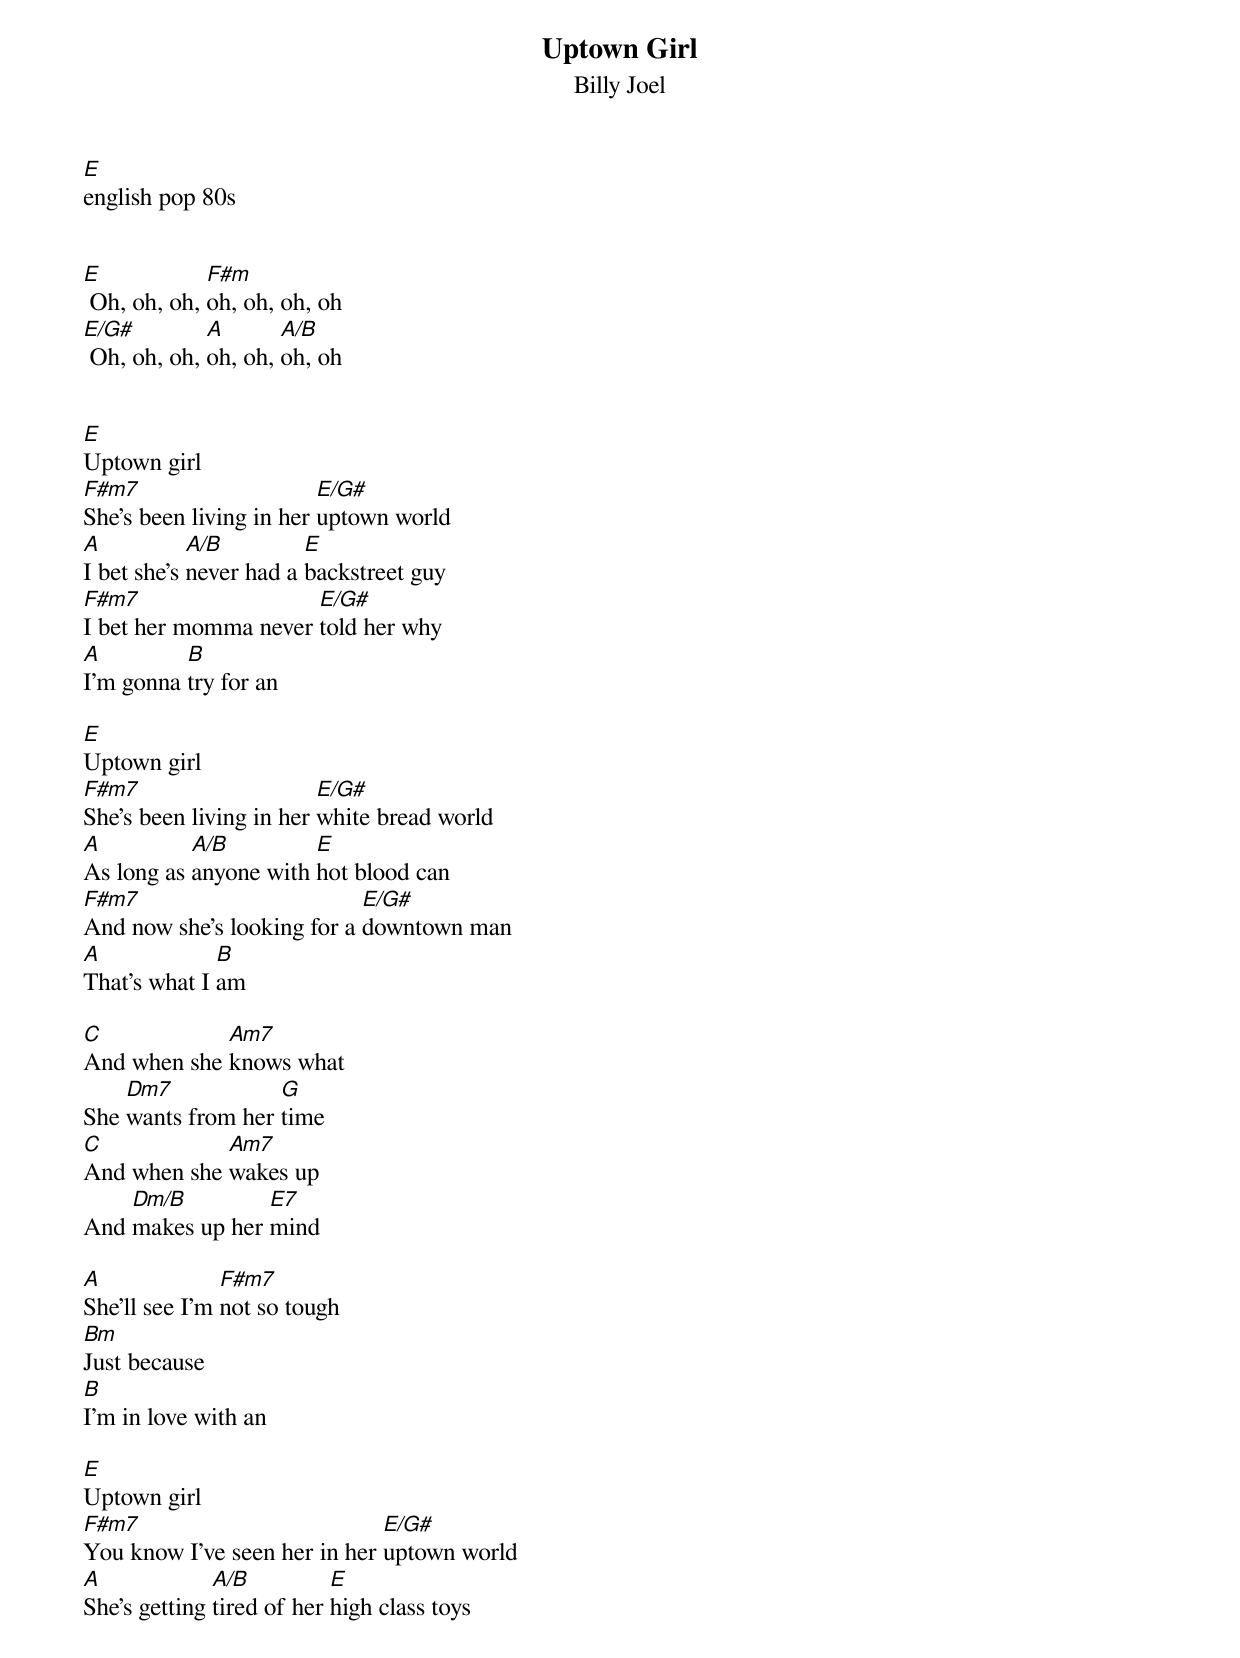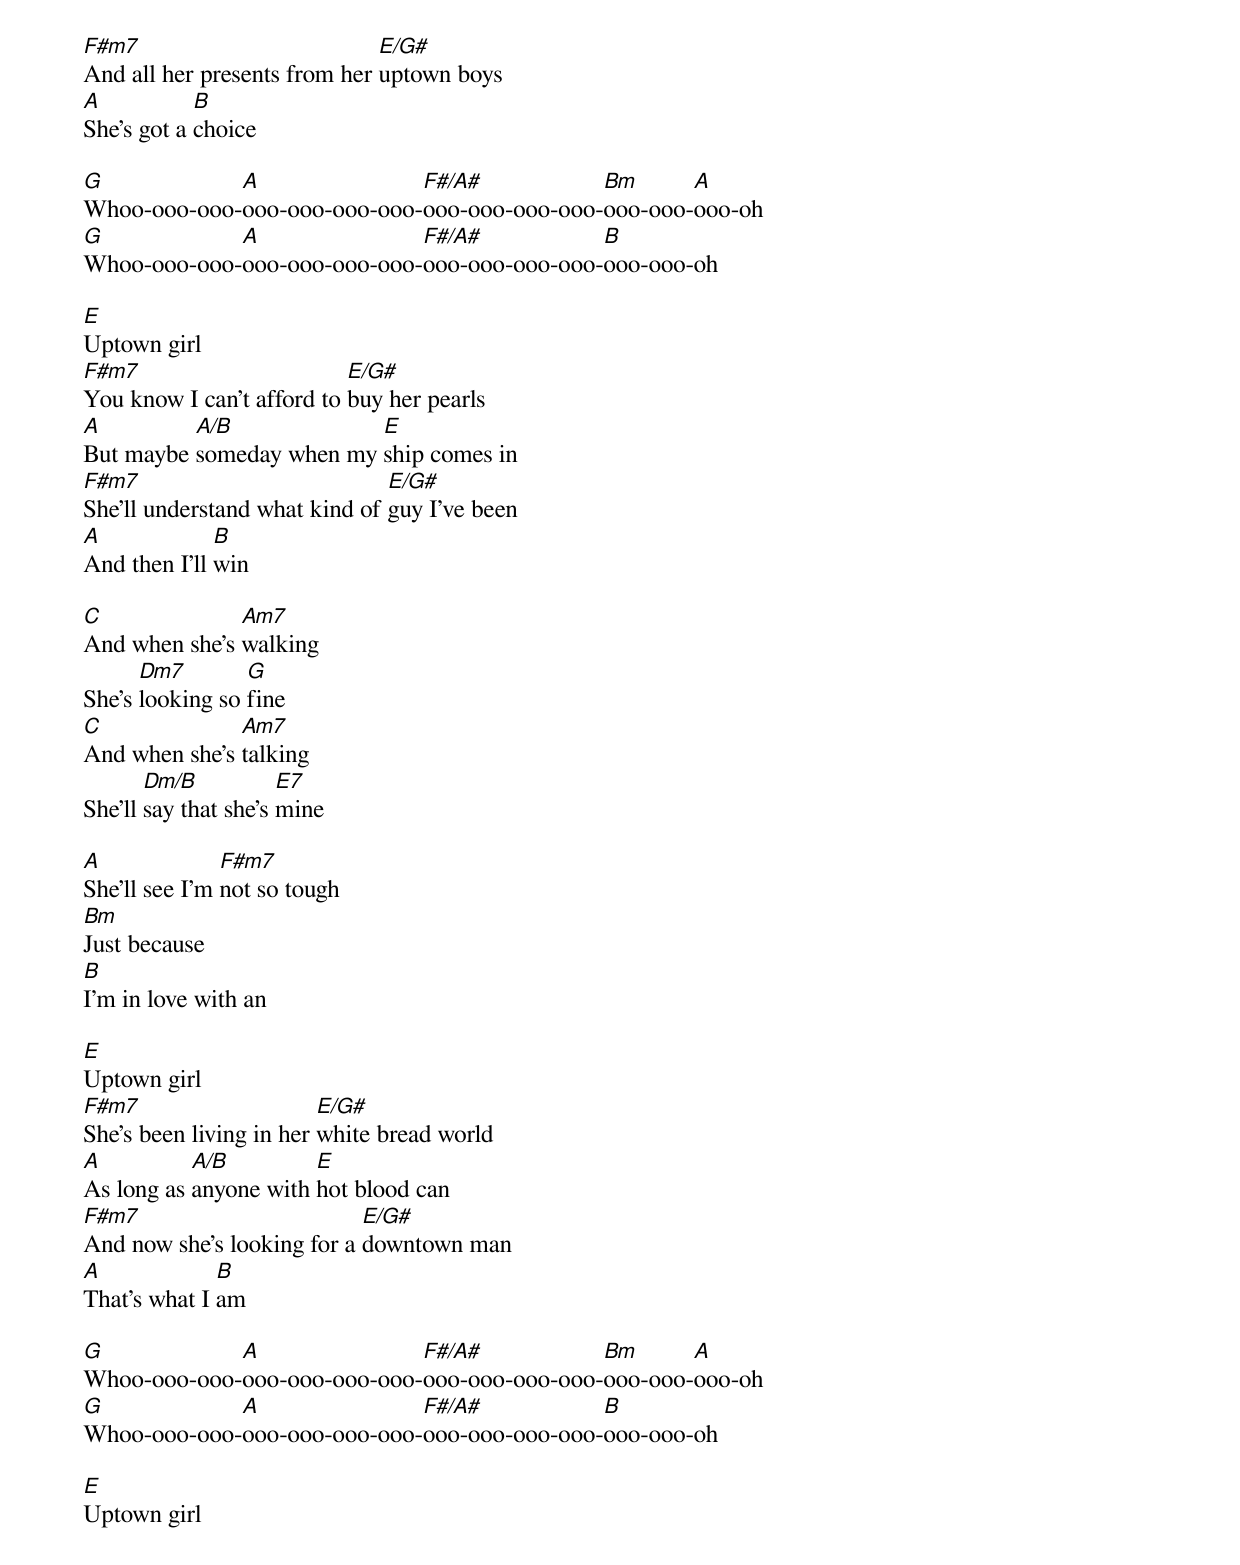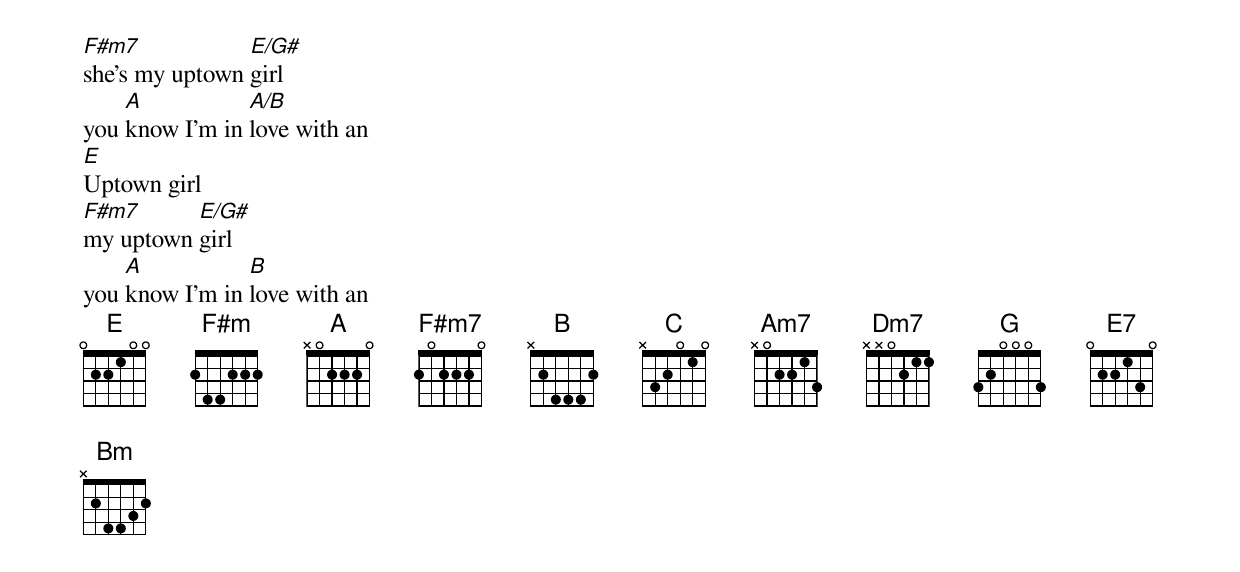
Uptown Girl
Billy Joel
E
english pop 80s


E            F#m
 Oh, oh, oh, oh, oh, oh, oh
E/G#         A       A/B
 Oh, oh, oh, oh, oh, oh, oh


E
Uptown girl
F#m7                     E/G#
She's been living in her uptown world
A           A/B         E
I bet she's never had a backstreet guy
F#m7                  E/G#
I bet her momma never told her why
A         B
I'm gonna try for an

E
Uptown girl
F#m7                     E/G#
She's been living in her white bread world
A          A/B         E
As long as anyone with hot blood can
F#m7                        E/G#
And now she's looking for a downtown man
A             B
That's what I am

C            Am7
And when she knows what
    Dm7            G
She wants from her time
C            Am7
And when she wakes up
    Dm/B         E7
And makes up her mind

A              F#m7
She'll see I'm not so tough
Bm
Just because
B
I'm in love with an

E
Uptown girl
F#m7                          E/G#
You know I've seen her in her uptown world
A             A/B          E
She's getting tired of her high class toys
F#m7                          E/G#
And all her presents from her uptown boys
A           B
She's got a choice

G            A               F#/A#           Bm      A
Whoo-ooo-ooo-ooo-ooo-ooo-ooo-ooo-ooo-ooo-ooo-ooo-ooo-ooo-oh
G            A               F#/A#           B
Whoo-ooo-ooo-ooo-ooo-ooo-ooo-ooo-ooo-ooo-ooo-ooo-ooo-oh

E
Uptown girl
F#m7                       E/G#
You know I can't afford to buy her pearls
A         A/B             E
But maybe someday when my ship comes in
F#m7                           E/G#
She'll understand what kind of guy I've been
A             B
And then I'll win

C              Am7
And when she's walking
      Dm7        G
She's looking so fine
C              Am7
And when she's talking
       Dm/B           E7
She'll say that she's mine

A              F#m7
She'll see I'm not so tough
Bm
Just because
B
I'm in love with an

E
Uptown girl
F#m7                     E/G#
She's been living in her white bread world
A          A/B         E
As long as anyone with hot blood can
F#m7                        E/G#
And now she's looking for a downtown man
A             B
That's what I am

G            A               F#/A#           Bm      A
Whoo-ooo-ooo-ooo-ooo-ooo-ooo-ooo-ooo-ooo-ooo-ooo-ooo-ooo-oh
G            A               F#/A#           B
Whoo-ooo-ooo-ooo-ooo-ooo-ooo-ooo-ooo-ooo-ooo-ooo-ooo-oh

E
Uptown girl
F#m7            E/G#
she's my uptown girl
    A           A/B
you know I'm in love with an
E
Uptown girl
F#m7      E/G#
my uptown girl
    A           B
you know I'm in love with an
